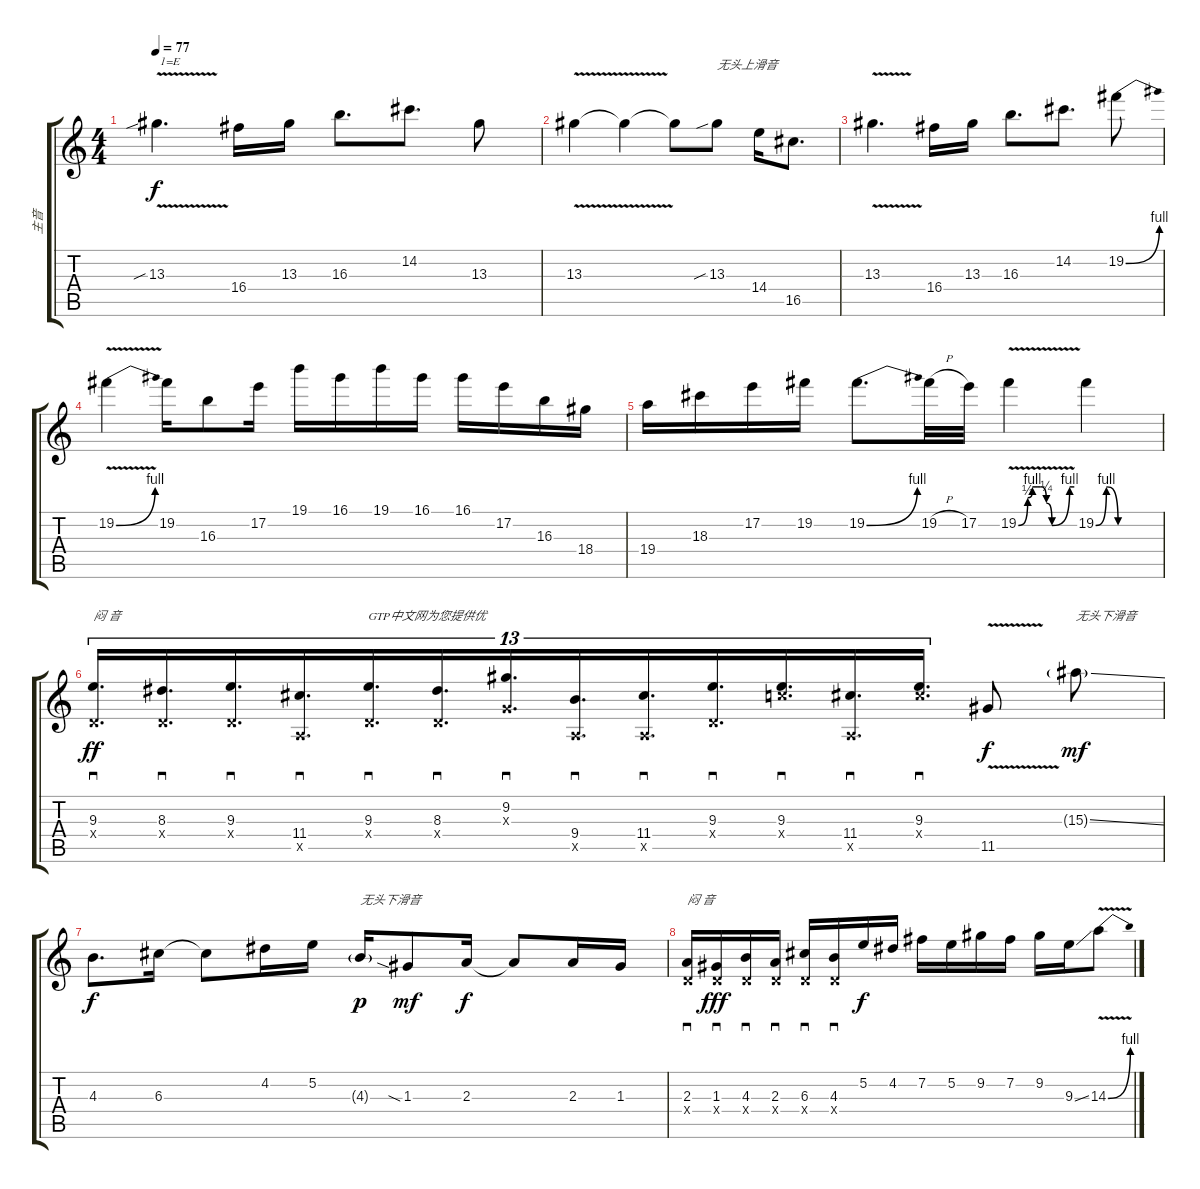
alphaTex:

\track ("主音" "主音") {instrument overdrivenguitar}
\staff {score tabs}
\tuning (E4 B3 G3 D3 A2 E2) {hide}
\ts (4 4)
\tempo 77
\clef g2
\ks c
13.3{v sib}.4{d txt " 1=E" dy f instrument overdrivenguitar} 16.4.16 13.3.16 16.3.8{d} 14.2.8{d} 13.3.8 |
13.3{v}.4 13.3{t}.4 13.3{t}.8 13.3{sib}.8{txt "无头上滑音"} 14.4.16 16.5.8{d} |
13.3{v}.4{d} 16.4.16 13.3.16 16.3.8{d} 14.2.8{d} 19.2{be (bend 0 0 60 4)}.8 |
19.2{be (bend 0 0 60 4) v}.4 19.2.16 16.3.8 17.2.16 19.1.16 16.1.16 19.1.16 16.1.16 16.1.16 17.2.16 16.3.16 18.4.16 |
19.4.16 18.3.16 17.2.16 19.2.16 19.2{be (bend 0 0 60 4)}.8{d} 19.2{h}.32 17.2.32 19.2{be (custom 0 0 10 2 15 4 20 4 24 4 30 1 36 0 55 4 60 4) v}.4 19.2{be (custom 0 0 10 4 21 0 60 0)}.4 |
(9.3 0.4{x}).16{d sd tu (13 8) txt "闷 音" dy ff} (8.3 0.4{x}).16{d sd tu (13 8)} (9.3 0.4{x}).16{d sd tu (13 8)} (11.4 0.5{x}).16{d sd tu (13 8)} (9.3 0.4{x}).16{d sd tu (13 8) txt "GTP中文网为您提供优"} (8.3 0.4{x}).16{d sd tu (13 8)} (9.2 0.3{x}).16{d sd tu (13 8)} (9.4 0.5{x}).16{d sd tu (13 8)} (11.4 0.5{x}).16{d sd tu (13 8)} (9.3 0.4{x}).16{d sd tu (13 8)} (9.3 10.4{x}).16{d sd tu (13 8)} (11.4 0.5{x}).16{d sd tu (13 8)} (9.3 11.4{x}).16{d sd tu (13 8)} 11.5{v}.8{dy f} 15.3{ss g}.8{txt "无头下滑音" dy mf} |
4.3.8{d dy f} 6.3.16 6.3{t}.8 4.2.16 5.2.16 4.3{g}.16{txt "无头下滑音" dy p} 1.3{sia}.8{dy mf} 2.3.16{dy f} 2.3{t}.8 2.3.16 1.3.16 |
(2.3 0.4{x}).16{sd txt "闷 音"} (1.3 0.4{x}).16{sd dy fff} (4.3 0.4{x}).16{sd} (2.3 0.4{x}).16{sd} (6.3 0.4{x}).16{sd} (4.3 0.4{x}).16{sd} 5.2.16{dy f} 4.2.16 7.2.16 5.2.16 9.2.16 7.2.16 9.2.16 9.3{ss}.16 14.3{be (bend 0 0 60 4) v}.8
